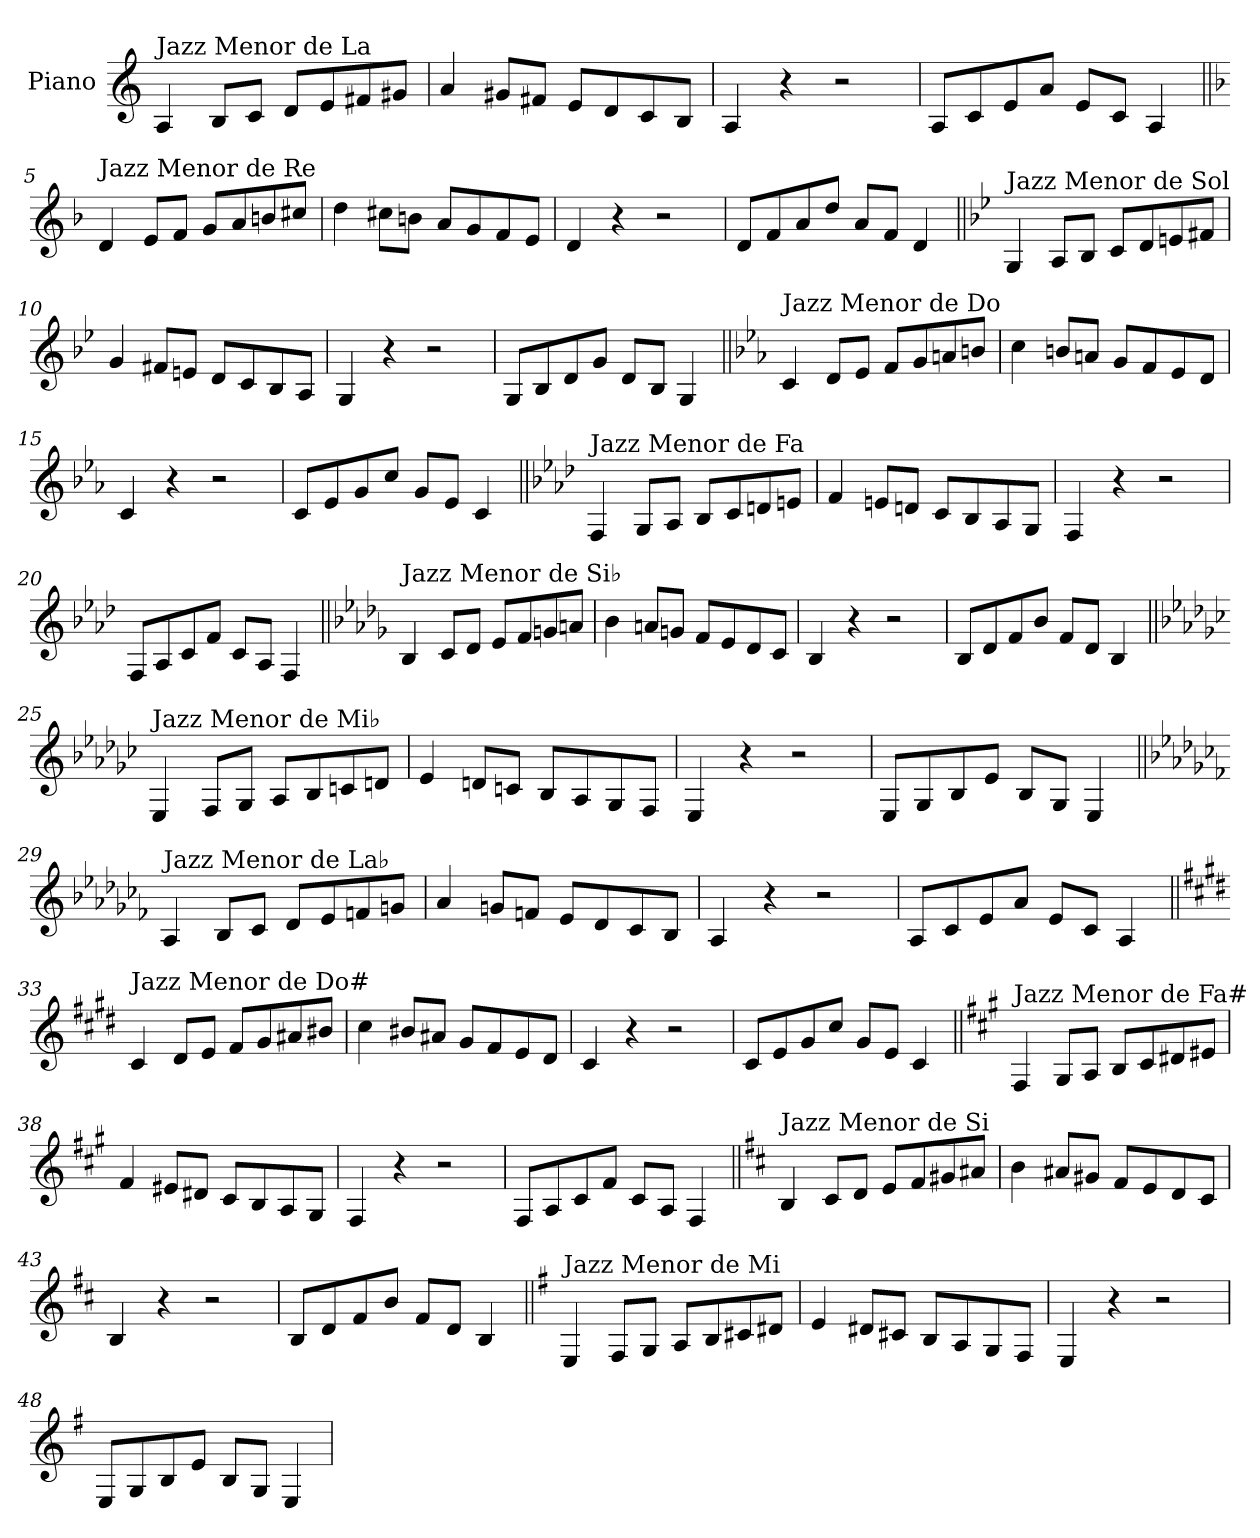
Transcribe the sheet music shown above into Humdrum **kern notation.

**kern
*part1
*staff1
*I"Piano
*I'Pno.
*clefG2
*k[]
=1
!LO:TX:a:t=Jazz Menor de La
4A/
8B/L
8c/J
8d/L
8e/
8f#X/
8g#X/J
=2
4a/
8g#X/L
8f#X/J
8e/L
8d/
8c/
8B/J
=3
4A/
4r
2r
=4
8A/L
8c/
8e/
8a/J
8e/L
8c/J
4A/
!!LO:LB:g=z
=5||
*k[b-]
!LO:TX:a:t=Jazz Menor de Re
4d/
8e/L
8f/J
8g/L
8a/
8bn/
8cc#X/J
=6
4dd\
8cc#X\L
8bn\J
8a/L
8g/
8f/
8e/J
=7
4d/
4r
2r
=8
8d/L
8f/
8a/
8dd/J
8a/L
8f/J
4d/
!!LO:LB:g=z
=9||
*k[b-e-]
!LO:TX:a:t=Jazz Menor de Sol
4G/
8A/L
8B-/J
8c/L
8d/
8en/
8f#X/J
=10
4g/
8f#X/L
8en/J
8d/L
8c/
8B-/
8A/J
=11
4G/
4r
2r
=12
8G/L
8B-/
8d/
8g/J
8d/L
8B-/J
4G/
!!LO:LB:g=z
=13||
*k[b-e-a-]
!LO:TX:a:t=Jazz Menor de Do
4c/
8d/L
8e-/J
8f/L
8g/
8an/
8bn/J
=14
4cc\
8bn/L
8an/J
8g/L
8f/
8e-/
8d/J
=15
4c/
4r
2r
=16
8c/L
8e-/
8g/
8cc/J
8g/L
8e-/J
4c/
!!LO:LB:g=z
=17||
*k[b-e-a-d-]
!LO:TX:a:t=Jazz Menor de Fa
4F/
8G/L
8A-/J
8B-/L
8c/
8dn/
8en/J
=18
4f/
8en/L
8dn/J
8c/L
8B-/
8A-/
8G/J
=19
4F/
4r
2r
=20
8F/L
8A-/
8c/
8f/J
8c/L
8A-/J
4F/
!!LO:LB:g=z
=21||
*k[b-e-a-d-g-]
!LO:TX:a:t=Jazz Menor de Si♭
4B-/
8c/L
8d-/J
8e-/L
8f/
8gn/
8an/J
=22
4b-\
8an/L
8gn/J
8f/L
8e-/
8d-/
8c/J
=23
4B-/
4r
2r
=24
8B-/L
8d-/
8f/
8b-/J
8f/L
8d-/J
4B-/
!!LO:LB:g=z
=25||
*k[b-e-a-d-g-c-]
!LO:TX:a:t=Jazz Menor de Mi♭
4E-/
8F/L
8G-/J
8A-/L
8B-/
8cn/
8dn/J
=26
4e-/
8dn/L
8cn/J
8B-/L
8A-/
8G-/
8F/J
=27
4E-/
4r
2r
=28
8E-/L
8G-/
8B-/
8e-/J
8B-/L
8G-/J
4E-/
!!LO:LB:g=z
=29||
*k[b-e-a-d-g-c-f-]
!LO:TX:a:t=Jazz Menor de La♭
4A-/
8B-/L
8c-/J
8d-/L
8e-/
8fn/
8gn/J
=30
4a-/
8gn/L
8fn/J
8e-/L
8d-/
8c-/
8B-/J
=31
4A-/
4r
2r
=32
8A-/L
8c-/
8e-/
8a-/J
8e-/L
8c-/J
4A-/
!!LO:LB:g=z
=33||
*k[f#c#g#d#]
!LO:TX:a:t=Jazz Menor de Do#
4c#/
8d#/L
8e/J
8f#/L
8g#/
8a#X/
8b#X/J
=34
4cc#\
8b#X/L
8a#X/J
8g#/L
8f#/
8e/
8d#/J
=35
4c#/
4r
2r
=36
8c#/L
8e/
8g#/
8cc#/J
8g#/L
8e/J
4c#/
!!LO:LB:g=z
=37||
*k[f#c#g#]
!LO:TX:a:t=Jazz Menor de Fa#
4F#/
8G#/L
8A/J
8B/L
8c#/
8d#X/
8e#X/J
=38
4f#/
8e#X/L
8d#X/J
8c#/L
8B/
8A/
8G#/J
=39
4F#/
4r
2r
=40
8F#/L
8A/
8c#/
8f#/J
8c#/L
8A/J
4F#/
!!LO:LB:g=z
=41||
*k[f#c#]
!LO:TX:a:t=Jazz Menor de Si
4B/
8c#/L
8d/J
8e/L
8f#/
8g#X/
8a#X/J
=42
4b\
8a#X/L
8g#X/J
8f#/L
8e/
8d/
8c#/J
=43
4B/
4r
2r
=44
8B/L
8d/
8f#/
8b/J
8f#/L
8d/J
4B/
!!LO:LB:g=z
=45||
*k[f#]
!LO:TX:a:t=Jazz Menor de Mi
4E/
8F#/L
8G/J
8A/L
8B/
8c#X/
8d#X/J
=46
4e/
8d#X/L
8c#X/J
8B/L
8A/
8G/
8F#/J
=47
4E/
4r
2r
=48
8E/L
8G/
8B/
8e/J
8B/L
8G/J
4E/
=
*-
